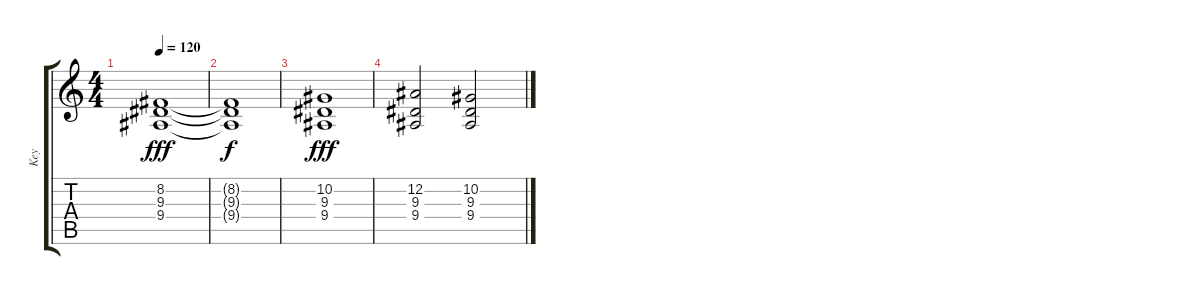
\track ("Key" "Key") {instrument stringensemble1}
\staff {score tabs}
\tuning (Eb4 Bb3 Gb3 Db3 Ab2 Eb2) {hide}
\ts (4 4)
\tempo 120
\clef g2
\ks c
(8.2 9.3 9.4).1{dy fff} |
(8.2{t} 9.3{t} 9.4{t}).1{dy f} |
(10.2 9.3 9.4).1{dy fff} |
(12.2 9.3 9.4).2 (10.2 9.3 9.4).2
